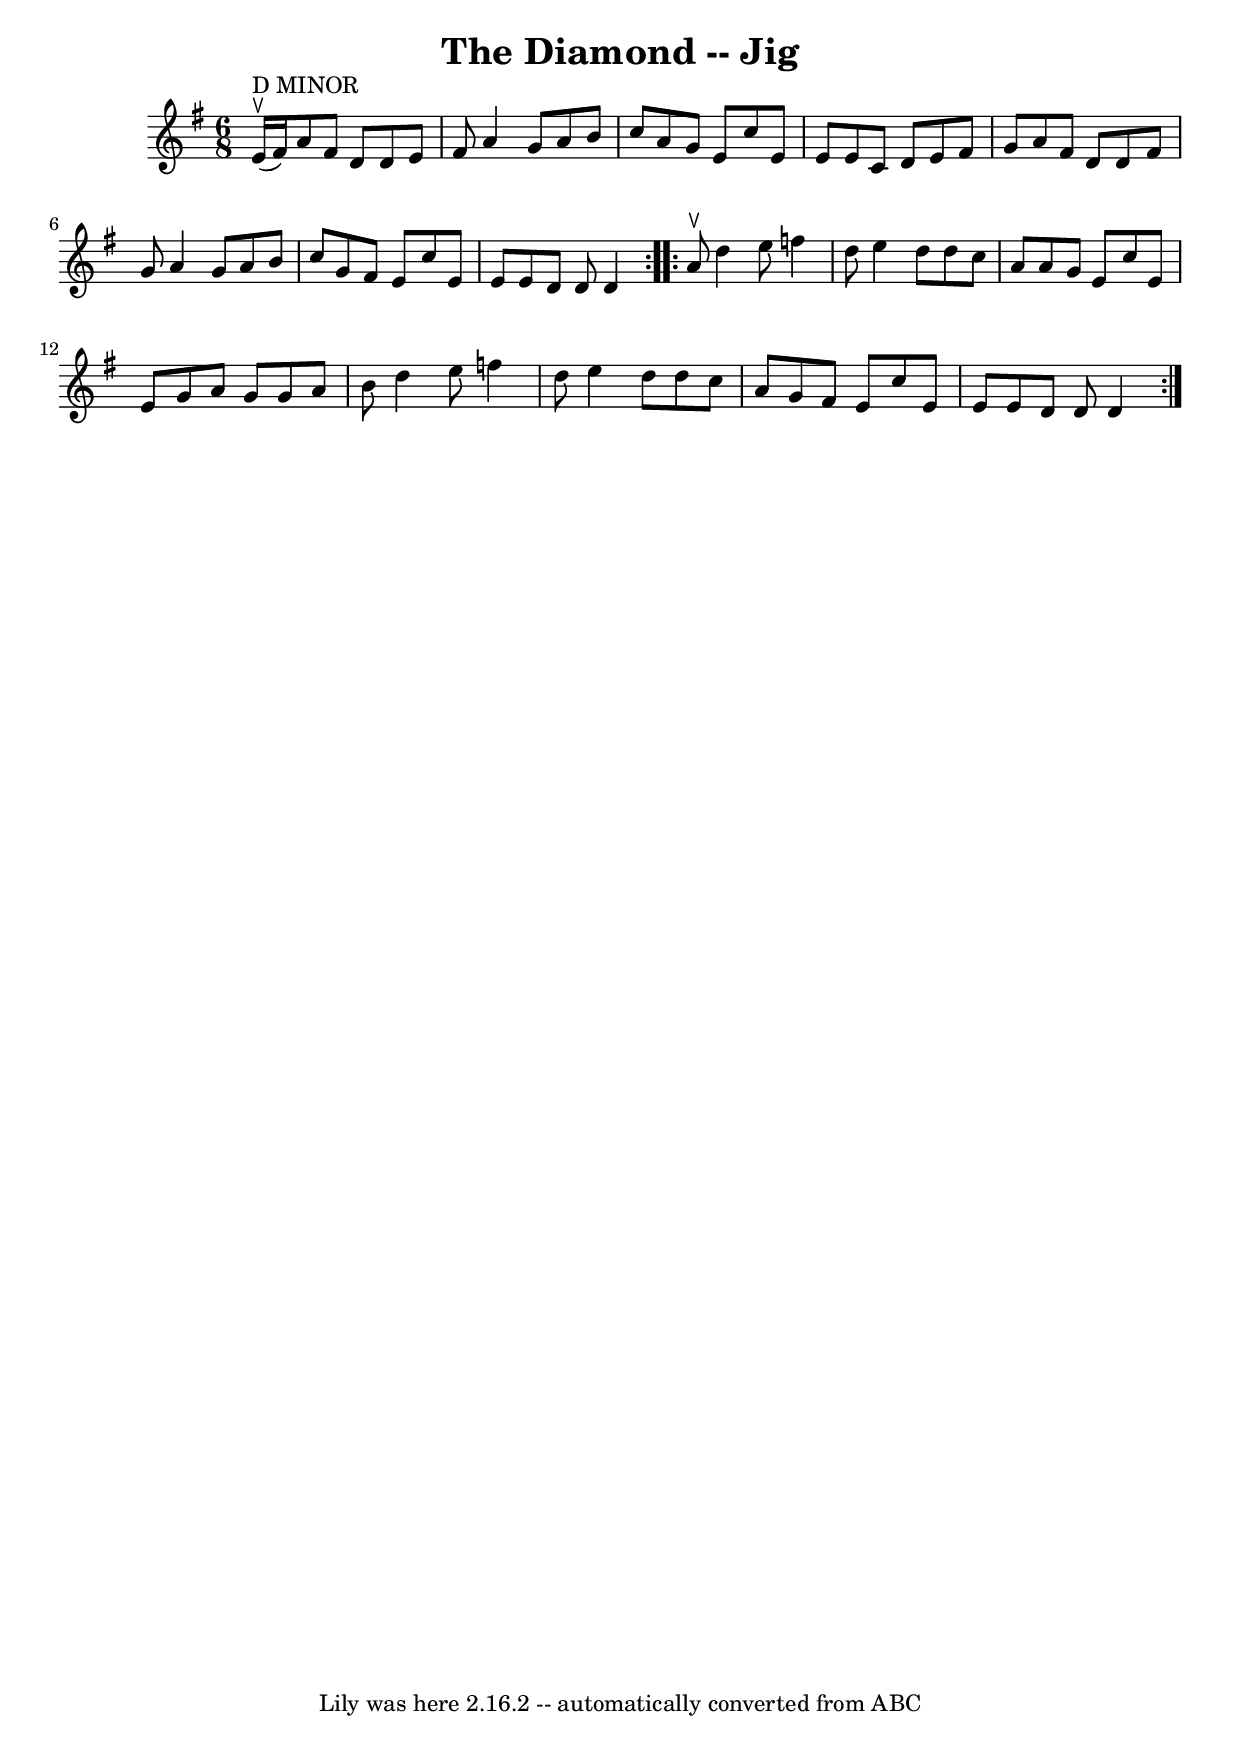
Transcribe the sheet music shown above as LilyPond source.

\version "2.16.2"
\include "Mammoth.ily"
\header {
  %% book = "Ryan's Mammoth Collection"
  crossRefNumber = "1"
  footnotes = "\\\\The D Minor stat:ement over the first bar does not agree with the\\\\one sharp key signiture."
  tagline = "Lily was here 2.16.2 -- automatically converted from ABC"
  title = "The Diamond -- Jig"

}
voicedefault =  {



  \repeat volta 2 {

    \time 6/8 % D Minor?
    
    \key d \mixolydian
    e'16^"D MINOR"^\ltoe(fis'16) |
    a'8    
    fis'8 d'8 d'8 e'8 fis'8  |
    a'4 g'8 a'8 b'8    
    c''8  |
    a'8 g'8 e'8 c''8 e'8 e'8  |
    e'8 c'8 
    d'8 e'8 fis'8 g'8  |
    a'8 fis'8 d'8 d'8 fis'8 
    g'8  |
    a'4 g'8 a'8 b'8 c''8  |
    g'8 fis'8    
    e'8 c''8 e'8 e'8  |
    e'8 d'8 d'8 d'4  

  } 
  \repeat volta 2 {
    a'8^\ltoe |
    d''4 e''8 f''4 d''8  
    |
    e''4 d''8 d''8 c''8 a'8  |
    a'8 g'8 e'8    
    c''8 e'8 e'8  |
    g'8 a'8 g'8 g'8 a'8 b'8  |
    
    d''4 e''8 f''4 d''8  |
    e''4 d''8 d''8 c''8    
    a'8  |
    g'8 fis'8 e'8 c''8 e'8 e'8  |
    e'8    
    d'8 d'8 d'4  
  }   

}

\score{
  <<

    \context Staff="default"
    {
      \voicedefault 
      
    }

  >>
  \layout {
    
  }
  \midi {
  }

}
